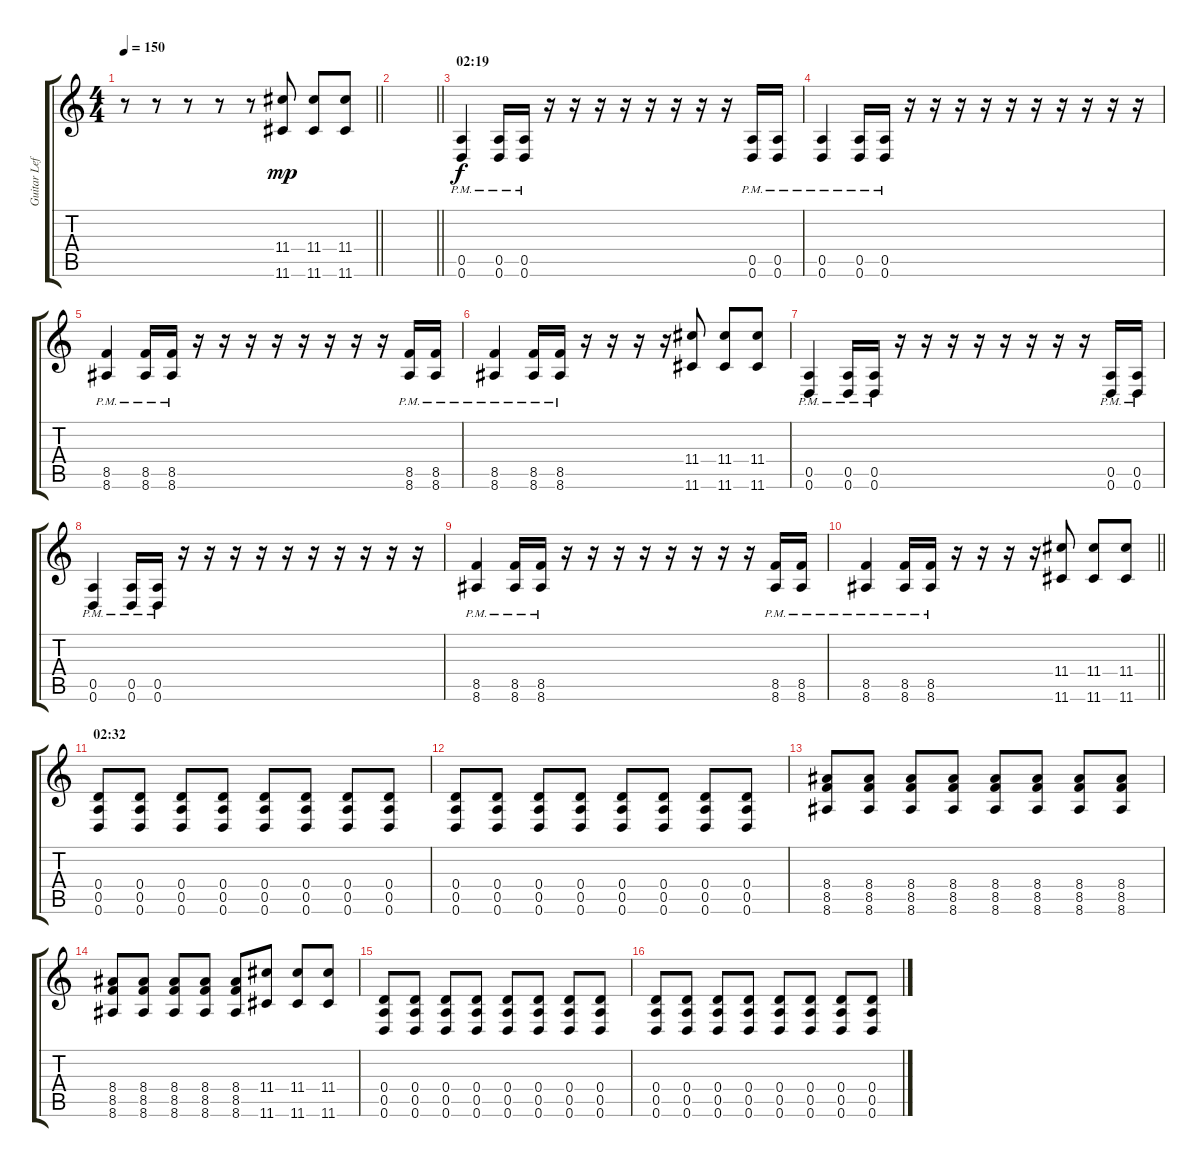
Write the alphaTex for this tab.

\track ("Guitar Left" "Guitar Lef") {instrument overdrivenguitar}
\staff {score tabs}
\tuning (E4 B3 G3 D3 A2 D2) {hide}
\ts (4 4)
\tempo 150
\clef g2
\barLineRight lightlight
\ks c
r.8{dy f} r.8 r.8 r.8 r.8 (11.4 11.6).8{dy mp} (11.4 11.6).8 (11.4 11.6).8 |
\barLineRight lightlight
|
\section ("" "02:19")
(0.5{pm} 0.6{pm}).4{dy f} (0.5{pm} 0.6{pm}).16 (0.5{pm} 0.6{pm}).16 r.16 r.16 r.16 r.16 r.16 r.16 r.16 r.16 (0.5{pm} 0.6{pm}).16 (0.5{pm} 0.6{pm}).16 |
(0.5{pm} 0.6{pm}).4 (0.5{pm} 0.6{pm}).16 (0.5{pm} 0.6{pm}).16 r.16 r.16 r.16 r.16 r.16 r.16 r.16 r.16 r.16 r.16 |
(8.5{pm} 8.6{pm}).4 (8.5{pm} 8.6{pm}).16 (8.5{pm} 8.6{pm}).16 r.16 r.16 r.16 r.16 r.16 r.16 r.16 r.16 (8.5{pm} 8.6{pm}).16 (8.5{pm} 8.6{pm}).16 |
(8.5{pm} 8.6{pm}).4 (8.5{pm} 8.6{pm}).16 (8.5{pm} 8.6{pm}).16 r.16 r.16 r.16 r.16 (11.4 11.6).8 (11.4 11.6).8 (11.4 11.6).8 |
(0.5{pm} 0.6{pm}).4 (0.5{pm} 0.6{pm}).16 (0.5{pm} 0.6{pm}).16 r.16 r.16 r.16 r.16 r.16 r.16 r.16 r.16 (0.5{pm} 0.6{pm}).16 (0.5{pm} 0.6{pm}).16 |
(0.5{pm} 0.6{pm}).4 (0.5{pm} 0.6{pm}).16 (0.5{pm} 0.6{pm}).16 r.16 r.16 r.16 r.16 r.16 r.16 r.16 r.16 r.16 r.16 |
(8.5{pm} 8.6{pm}).4 (8.5{pm} 8.6{pm}).16 (8.5{pm} 8.6{pm}).16 r.16 r.16 r.16 r.16 r.16 r.16 r.16 r.16 (8.5{pm} 8.6{pm}).16 (8.5{pm} 8.6{pm}).16 |
\barLineRight lightlight
(8.5{pm} 8.6{pm}).4 (8.5{pm} 8.6{pm}).16 (8.5{pm} 8.6{pm}).16 r.16 r.16 r.16 r.16 (11.4 11.6).8 (11.4 11.6).8 (11.4 11.6).8 |
\section ("" "02:32")
(0.4 0.5 0.6).8 (0.4 0.5 0.6).8 (0.4 0.5 0.6).8 (0.4 0.5 0.6).8 (0.4 0.5 0.6).8 (0.4 0.5 0.6).8 (0.4 0.5 0.6).8 (0.4 0.5 0.6).8 |
(0.4 0.5 0.6).8 (0.4 0.5 0.6).8 (0.4 0.5 0.6).8 (0.4 0.5 0.6).8 (0.4 0.5 0.6).8 (0.4 0.5 0.6).8 (0.4 0.5 0.6).8 (0.4 0.5 0.6).8 |
(8.4 8.5 8.6).8 (8.4 8.5 8.6).8 (8.4 8.5 8.6).8 (8.4 8.5 8.6).8 (8.4 8.5 8.6).8 (8.4 8.5 8.6).8 (8.4 8.5 8.6).8 (8.4 8.5 8.6).8 |
(8.4 8.5 8.6).8 (8.4 8.5 8.6).8 (8.4 8.5 8.6).8 (8.4 8.5 8.6).8 (8.4 8.5 8.6).8 (11.4 11.6).8 (11.4 11.6).8 (11.4 11.6).8 |
(0.4 0.5 0.6).8 (0.4 0.5 0.6).8 (0.4 0.5 0.6).8 (0.4 0.5 0.6).8 (0.4 0.5 0.6).8 (0.4 0.5 0.6).8 (0.4 0.5 0.6).8 (0.4 0.5 0.6).8 |
(0.4 0.5 0.6).8 (0.4 0.5 0.6).8 (0.4 0.5 0.6).8 (0.4 0.5 0.6).8 (0.4 0.5 0.6).8 (0.4 0.5 0.6).8 (0.4 0.5 0.6).8 (0.4 0.5 0.6).8
